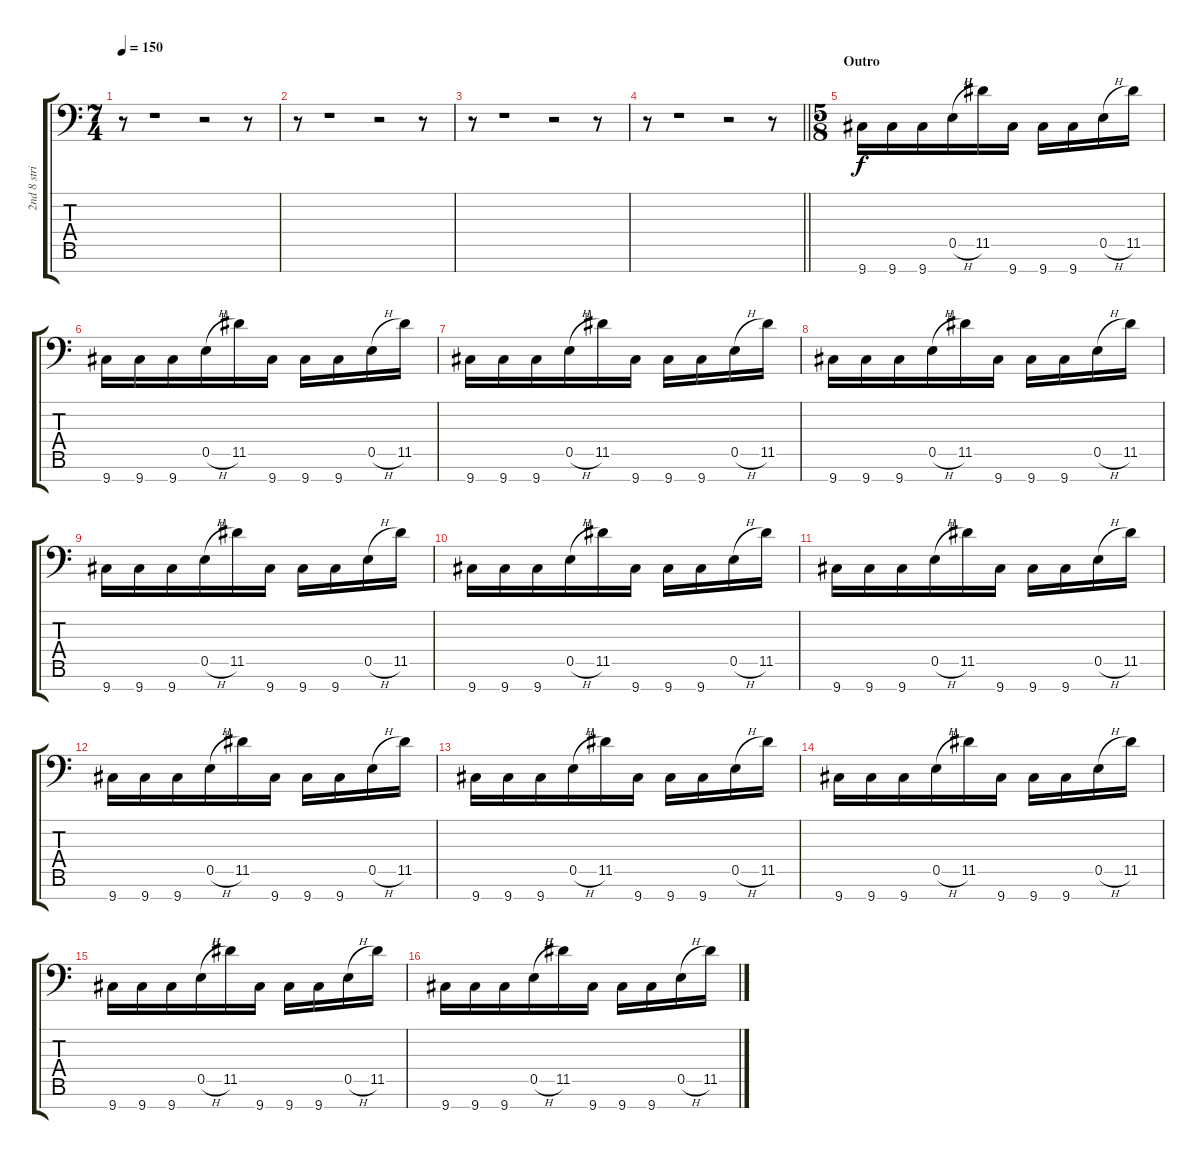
\track ("2nd 8 string " "2nd 8 stri") {instrument overdrivenguitar}
\staff {score tabs}
\tuning (B3 G3 D3 A2 E2 B1 E1) {hide}
\ts (7 4)
\tempo 150
\clef f4
\ks c
r.8{dy f} r.1 r.2 r.8 |
r.8 r.1 r.2 r.8 |
r.8 r.1 r.2 r.8 |
\barLineRight lightlight
r.8 r.1 r.2 r.8 |
\ts (5 8)
\section ("" "Outro")
9.7.16 9.7.16 9.7.16 0.5{h}.16 11.5.16 9.7.16 9.7.16 9.7.16 0.5{h}.16 11.5.16 |
9.7.16 9.7.16 9.7.16 0.5{h}.16 11.5.16 9.7.16 9.7.16 9.7.16 0.5{h}.16 11.5.16 |
9.7.16 9.7.16 9.7.16 0.5{h}.16 11.5.16 9.7.16 9.7.16 9.7.16 0.5{h}.16 11.5.16 |
9.7.16 9.7.16 9.7.16 0.5{h}.16 11.5.16 9.7.16 9.7.16 9.7.16 0.5{h}.16 11.5.16 |
9.7.16 9.7.16 9.7.16 0.5{h}.16 11.5.16 9.7.16 9.7.16 9.7.16 0.5{h}.16 11.5.16 |
9.7.16 9.7.16 9.7.16 0.5{h}.16 11.5.16 9.7.16 9.7.16 9.7.16 0.5{h}.16 11.5.16 |
9.7.16 9.7.16 9.7.16 0.5{h}.16 11.5.16 9.7.16 9.7.16 9.7.16 0.5{h}.16 11.5.16 |
9.7.16 9.7.16 9.7.16 0.5{h}.16 11.5.16 9.7.16 9.7.16 9.7.16 0.5{h}.16 11.5.16 |
9.7.16 9.7.16 9.7.16 0.5{h}.16 11.5.16 9.7.16 9.7.16 9.7.16 0.5{h}.16 11.5.16 |
9.7.16 9.7.16 9.7.16 0.5{h}.16 11.5.16 9.7.16 9.7.16 9.7.16 0.5{h}.16 11.5.16 |
9.7.16 9.7.16 9.7.16 0.5{h}.16 11.5.16 9.7.16 9.7.16 9.7.16 0.5{h}.16 11.5.16 |
9.7.16 9.7.16 9.7.16 0.5{h}.16 11.5.16 9.7.16 9.7.16 9.7.16 0.5{h}.16 11.5.16
